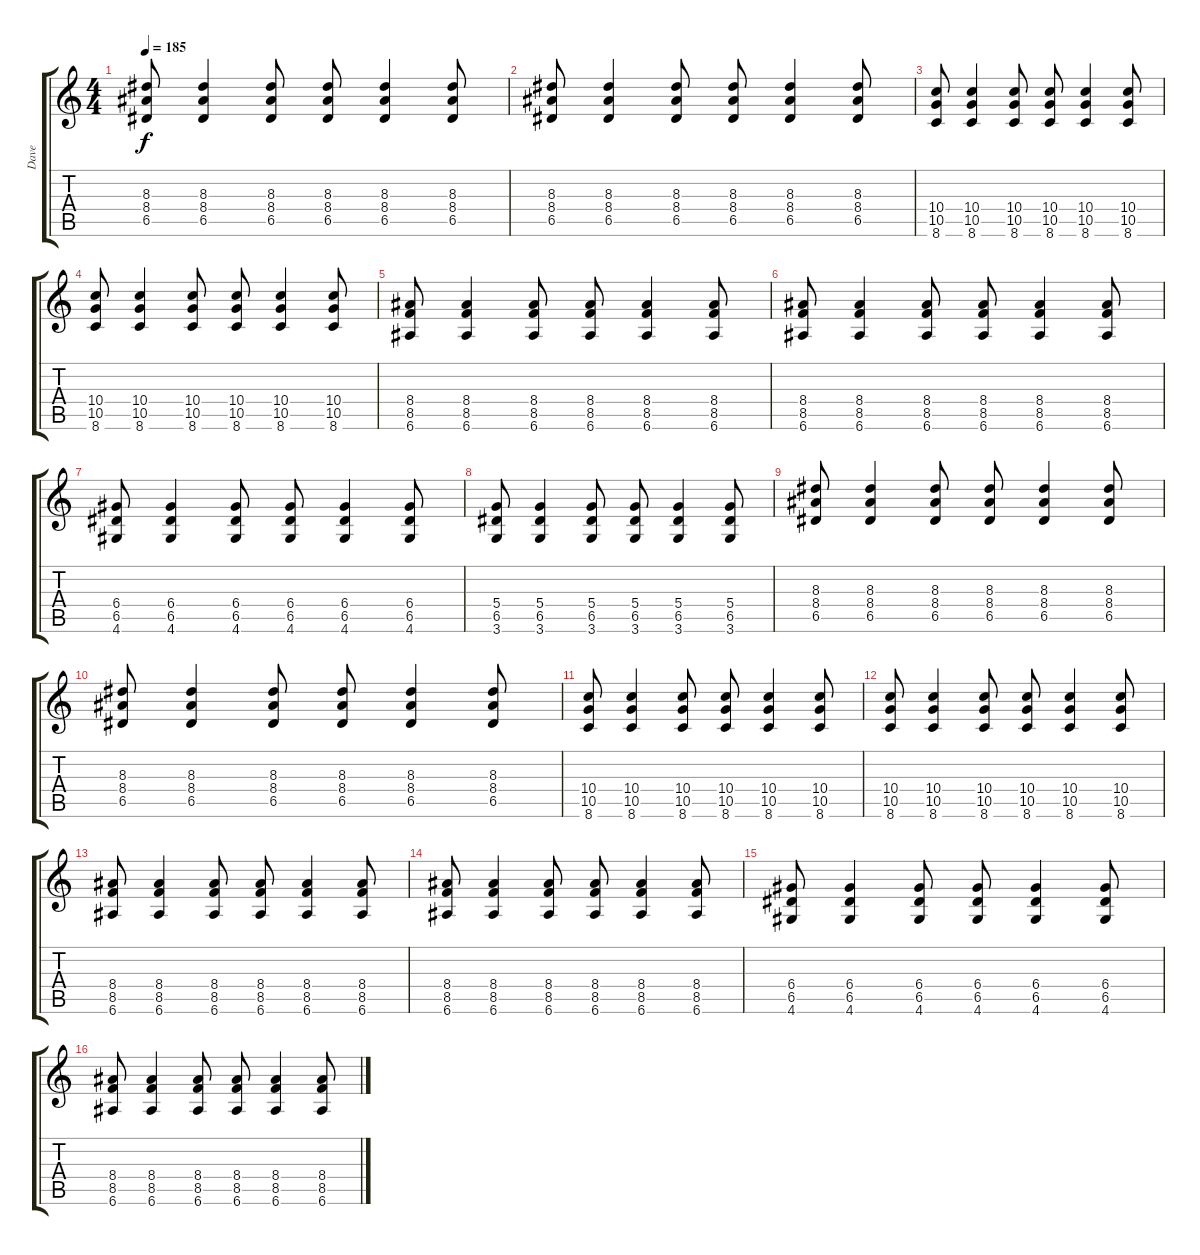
\track ("Dave" "Dave") {instrument distortionguitar}
\staff {score tabs}
\tuning (E4 B3 G3 D3 A2 E2) {hide}
\ts (4 4)
\tempo 185
\clef g2
\ks c
(8.3 8.4 6.5).8{dy f} (8.3 8.4 6.5).4 (8.3 8.4 6.5).8 (8.3 8.4 6.5).8 (8.3 8.4 6.5).4 (8.3 8.4 6.5).8 |
(8.3 8.4 6.5).8 (8.3 8.4 6.5).4 (8.3 8.4 6.5).8 (8.3 8.4 6.5).8 (8.3 8.4 6.5).4 (8.3 8.4 6.5).8 |
(10.4 10.5 8.6).8 (10.4 10.5 8.6).4 (10.4 10.5 8.6).8 (10.4 10.5 8.6).8 (10.4 10.5 8.6).4 (10.4 10.5 8.6).8 |
(10.4 10.5 8.6).8 (10.4 10.5 8.6).4 (10.4 10.5 8.6).8 (10.4 10.5 8.6).8 (10.4 10.5 8.6).4 (10.4 10.5 8.6).8 |
(8.4 8.5 6.6).8 (8.4 8.5 6.6).4 (8.4 8.5 6.6).8 (8.4 8.5 6.6).8 (8.4 8.5 6.6).4 (8.4 8.5 6.6).8 |
(8.4 8.5 6.6).8 (8.4 8.5 6.6).4 (8.4 8.5 6.6).8 (8.4 8.5 6.6).8 (8.4 8.5 6.6).4 (8.4 8.5 6.6).8 |
(6.4 6.5 4.6).8 (6.4 6.5 4.6).4 (6.4 6.5 4.6).8 (6.4 6.5 4.6).8 (6.4 6.5 4.6).4 (6.4 6.5 4.6).8 |
(5.4 6.5 3.6).8 (5.4 6.5 3.6).4 (5.4 6.5 3.6).8 (5.4 6.5 3.6).8 (5.4 6.5 3.6).4 (5.4 6.5 3.6).8 |
(8.3 8.4 6.5).8 (8.3 8.4 6.5).4 (8.3 8.4 6.5).8 (8.3 8.4 6.5).8 (8.3 8.4 6.5).4 (8.3 8.4 6.5).8 |
(8.3 8.4 6.5).8 (8.3 8.4 6.5).4 (8.3 8.4 6.5).8 (8.3 8.4 6.5).8 (8.3 8.4 6.5).4 (8.3 8.4 6.5).8 |
(10.4 10.5 8.6).8 (10.4 10.5 8.6).4 (10.4 10.5 8.6).8 (10.4 10.5 8.6).8 (10.4 10.5 8.6).4 (10.4 10.5 8.6).8 |
(10.4 10.5 8.6).8 (10.4 10.5 8.6).4 (10.4 10.5 8.6).8 (10.4 10.5 8.6).8 (10.4 10.5 8.6).4 (10.4 10.5 8.6).8 |
(8.4 8.5 6.6).8 (8.4 8.5 6.6).4 (8.4 8.5 6.6).8 (8.4 8.5 6.6).8 (8.4 8.5 6.6).4 (8.4 8.5 6.6).8 |
(8.4 8.5 6.6).8 (8.4 8.5 6.6).4 (8.4 8.5 6.6).8 (8.4 8.5 6.6).8 (8.4 8.5 6.6).4 (8.4 8.5 6.6).8 |
(6.4 6.5 4.6).8 (6.4 6.5 4.6).4 (6.4 6.5 4.6).8 (6.4 6.5 4.6).8 (6.4 6.5 4.6).4 (6.4 6.5 4.6).8 |
(8.4 8.5 6.6).8 (8.4 8.5 6.6).4 (8.4 8.5 6.6).8 (8.4 8.5 6.6).8 (8.4 8.5 6.6).4 (8.4 8.5 6.6).8
